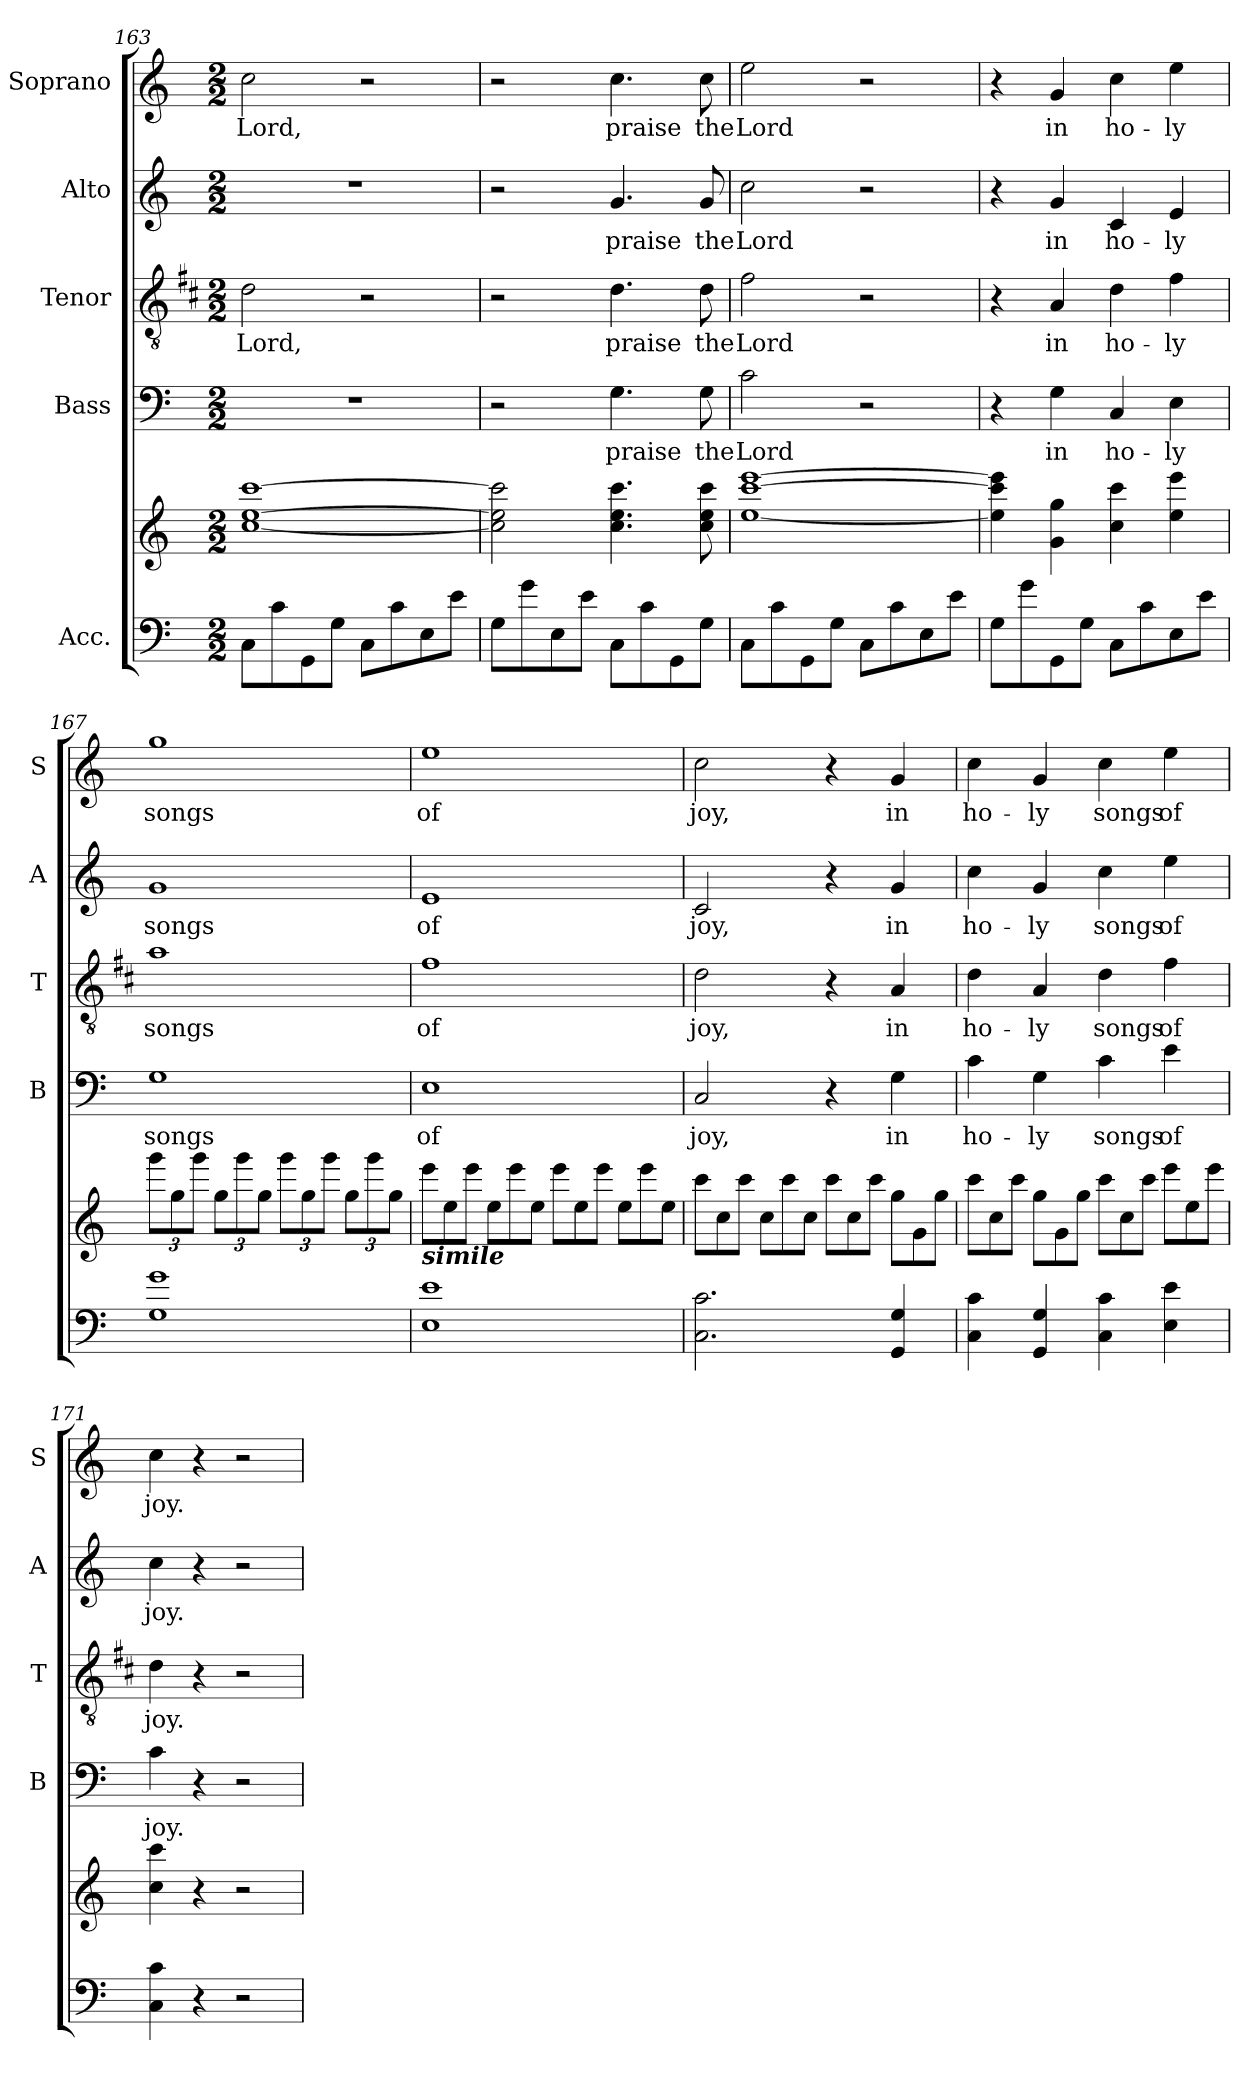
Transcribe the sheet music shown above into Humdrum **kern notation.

**kern	**kern	**kern	**text	**kern	**text	**kern	**text	**kern	**text
*part5	*part5	*part4	*part4	*part3	*part3	*part2	*part2	*part1	*part1
*staff6	*staff5	*staff4	*staff4	*staff3	*staff3	*staff2	*staff2	*staff1	*staff1
*I"Acc.	*	*I"Bass	*	*I"Tenor	*	*I"Alto	*	*I"Soprano	*
*	*	*I'B	*	*I'T	*	*I'A	*	*I'S	*
!!LO:LB:g=z
*clefF4	*clefG2	*clefF4	*	*clefGv2	*	*clefG2	*	*clefG2	*
*	*	*	*	*ITrd1c2	*	*	*	*	*
*k[]	*k[]	*k[]	*	*k[]	*	*k[]	*	*k[]	*
*C:	*C:	*C:	*	*C:	*	*C:	*	*C:	*
*M2/2	*M2/2	*M2/2	*	*M2/2	*	*M2/2	*	*M2/2	*
=163	=163	=163	=163	=163	=163	=163	=163	=163	=163
!	!	!	!	!	!LO:LY:b	!	!	!	!LO:LY:b
8C\L	[1cc [1ee [1ccc	1r	.	2c\	Lord,	1r	.	2cc\	Lord,
8c\	.	.	.	.	.	.	.	.	.
8GG\	.	.	.	.	.	.	.	.	.
8G\J	.	.	.	.	.	.	.	.	.
8C\L	.	.	.	2r	.	.	.	2r	.
8c\	.	.	.	.	.	.	.	.	.
8E\	.	.	.	.	.	.	.	.	.
8e\J	.	.	.	.	.	.	.	.	.
=164	=164	=164	=164	=164	=164	=164	=164	=164	=164
8G\L	2cc\] 2ee\] 2ccc\]	2r	.	2r	.	2r	.	2r	.
8g\	.	.	.	.	.	.	.	.	.
8E\	.	.	.	.	.	.	.	.	.
8e\J	.	.	.	.	.	.	.	.	.
!	!	!	!LO:LY:b	!	!LO:LY:b	!	!LO:LY:b	!	!LO:LY:b
8C\L	4.cc\ 4.ee\ 4.ccc\	4.G\	praise	4.c\	praise	4.g/	praise	4.cc\	praise
8c\	.	.	.	.	.	.	.	.	.
8GG\	.	.	.	.	.	.	.	.	.
!	!	!	!LO:LY:b	!	!LO:LY:b	!	!LO:LY:b	!	!LO:LY:b
8G\J	8cc\ 8ee\ 8ccc\	8G\	the	8c\	the	8g/	the	8cc\	the
=165	=165	=165	=165	=165	=165	=165	=165	=165	=165
!	!	!	!LO:LY:b	!	!LO:LY:b	!	!LO:LY:b	!	!LO:LY:b
8C\L	[1ee [1ccc [1eee	2c\	Lord	2e\	Lord	2cc\	Lord	2ee\	Lord
8c\	.	.	.	.	.	.	.	.	.
8GG\	.	.	.	.	.	.	.	.	.
8G\J	.	.	.	.	.	.	.	.	.
8C\L	.	2r	.	2r	.	2r	.	2r	.
8c\	.	.	.	.	.	.	.	.	.
8E\	.	.	.	.	.	.	.	.	.
8e\J	.	.	.	.	.	.	.	.	.
=166	=166	=166	=166	=166	=166	=166	=166	=166	=166
8G\L	4ee\] 4ccc\] 4eee\]	4r	.	4r	.	4r	.	4r	.
8g\	.	.	.	.	.	.	.	.	.
!	!	!	!LO:LY:b	!	!LO:LY:b	!	!LO:LY:b	!	!LO:LY:b
8GG\	4g\ 4gg\	4G\	in	4G/	in	4g/	in	4g/	in
8G\J	.	.	.	.	.	.	.	.	.
!	!	!	!LO:LY:b	!	!LO:LY:b	!	!LO:LY:b	!	!LO:LY:b
8C\L	4cc\ 4ccc\	4C/	ho-	4c\	ho-	4c/	ho-	4cc\	ho-
8c\	.	.	.	.	.	.	.	.	.
!	!	!	!LO:LY:b	!	!LO:LY:b	!	!LO:LY:b	!	!LO:LY:b
8E\	4ee\ 4eee\	4E\	-ly	4e\	-ly	4e/	-ly	4ee\	-ly
8e\J	.	.	.	.	.	.	.	.	.
=167	=167	=167	=167	=167	=167	=167	=167	=167	=167
!	!	!	!LO:LY:b	!	!LO:LY:b	!	!LO:LY:b	!	!LO:LY:b
1G 1g	12ggg\L	1G	songs	1g	songs	1g	songs	1gg	songs
.	12gg\	.	.	.	.	.	.	.	.
.	12ggg\J	.	.	.	.	.	.	.	.
.	12gg\L	.	.	.	.	.	.	.	.
.	12ggg\	.	.	.	.	.	.	.	.
.	12gg\J	.	.	.	.	.	.	.	.
.	12ggg\L	.	.	.	.	.	.	.	.
.	12gg\	.	.	.	.	.	.	.	.
.	12ggg\J	.	.	.	.	.	.	.	.
.	12gg\L	.	.	.	.	.	.	.	.
.	12ggg\	.	.	.	.	.	.	.	.
.	12gg\J	.	.	.	.	.	.	.	.
=168	=168	=168	=168	=168	=168	=168	=168	=168	=168
*	*Xtuplet	*	*	*	*	*	*	*	*
!	!LO:TX:b:Bi:t=simile	!	!	!	!	!	!	!	!
!	!	!	!LO:LY:b	!	!LO:LY:b	!	!LO:LY:b	!	!LO:LY:b
1E 1e	12eee\L	1E	of	1e	of	1e	of	1ee	of
.	12ee\	.	.	.	.	.	.	.	.
.	12eee\J	.	.	.	.	.	.	.	.
.	12ee\L	.	.	.	.	.	.	.	.
.	12eee\	.	.	.	.	.	.	.	.
.	12ee\J	.	.	.	.	.	.	.	.
.	12eee\L	.	.	.	.	.	.	.	.
.	12ee\	.	.	.	.	.	.	.	.
.	12eee\J	.	.	.	.	.	.	.	.
.	12ee\L	.	.	.	.	.	.	.	.
.	12eee\	.	.	.	.	.	.	.	.
.	12ee\J	.	.	.	.	.	.	.	.
!!LO:LB:g=z
=169	=169	=169	=169	=169	=169	=169	=169	=169	=169
!	!	!	!LO:LY:b	!	!LO:LY:b	!	!LO:LY:b	!	!LO:LY:b
2.C\ 2.c\	12ccc\L	2C/	joy,	2c\	joy,	2c/	joy,	2cc\	joy,
.	12cc\	.	.	.	.	.	.	.	.
.	12ccc\J	.	.	.	.	.	.	.	.
.	12cc\L	.	.	.	.	.	.	.	.
.	12ccc\	.	.	.	.	.	.	.	.
.	12cc\J	.	.	.	.	.	.	.	.
.	12ccc\L	4r	.	4r	.	4r	.	4r	.
.	12cc\	.	.	.	.	.	.	.	.
.	12ccc\J	.	.	.	.	.	.	.	.
!	!	!	!LO:LY:b	!	!LO:LY:b	!	!LO:LY:b	!	!LO:LY:b
4GG/ 4G/	12gg\L	4G\	in	4G/	in	4g/	in	4g/	in
.	12g\	.	.	.	.	.	.	.	.
.	12gg\J	.	.	.	.	.	.	.	.
=170	=170	=170	=170	=170	=170	=170	=170	=170	=170
!	!	!	!LO:LY:b	!	!LO:LY:b	!	!LO:LY:b	!	!LO:LY:b
4C\ 4c\	12ccc\L	4c\	ho-	4c\	ho-	4cc\	ho-	4cc\	ho-
.	12cc\	.	.	.	.	.	.	.	.
.	12ccc\J	.	.	.	.	.	.	.	.
!	!	!	!LO:LY:b	!	!LO:LY:b	!	!LO:LY:b	!	!LO:LY:b
4GG/ 4G/	12gg\L	4G\	-ly	4G/	-ly	4g/	-ly	4g/	-ly
.	12g\	.	.	.	.	.	.	.	.
.	12gg\J	.	.	.	.	.	.	.	.
!	!	!	!LO:LY:b	!	!LO:LY:b	!	!LO:LY:b	!	!LO:LY:b
4C\ 4c\	12ccc\L	4c\	songs	4c\	songs	4cc\	songs	4cc\	songs
.	12cc\	.	.	.	.	.	.	.	.
.	12ccc\J	.	.	.	.	.	.	.	.
!	!	!	!LO:LY:b	!	!LO:LY:b	!	!LO:LY:b	!	!LO:LY:b
4E\ 4e\	12eee\L	4e\	of	4e\	of	4ee\	of	4ee\	of
.	12ee\	.	.	.	.	.	.	.	.
.	12eee\J	.	.	.	.	.	.	.	.
=171	=171	=171	=171	=171	=171	=171	=171	=171	=171
!	!	!	!LO:LY:b	!	!LO:LY:b	!	!LO:LY:b	!	!LO:LY:b
4C\ 4c\	4cc\ 4ccc\	4c\	joy.	4c\	joy.	4cc\	joy.	4cc\	joy.
4r	4r	4r	.	4r	.	4r	.	4r	.
2r	2r	2r	.	2r	.	2r	.	2r	.
=	=	=	=	=	=	=	=	=	=
*-	*-	*-	*-	*-	*-	*-	*-	*-	*-
